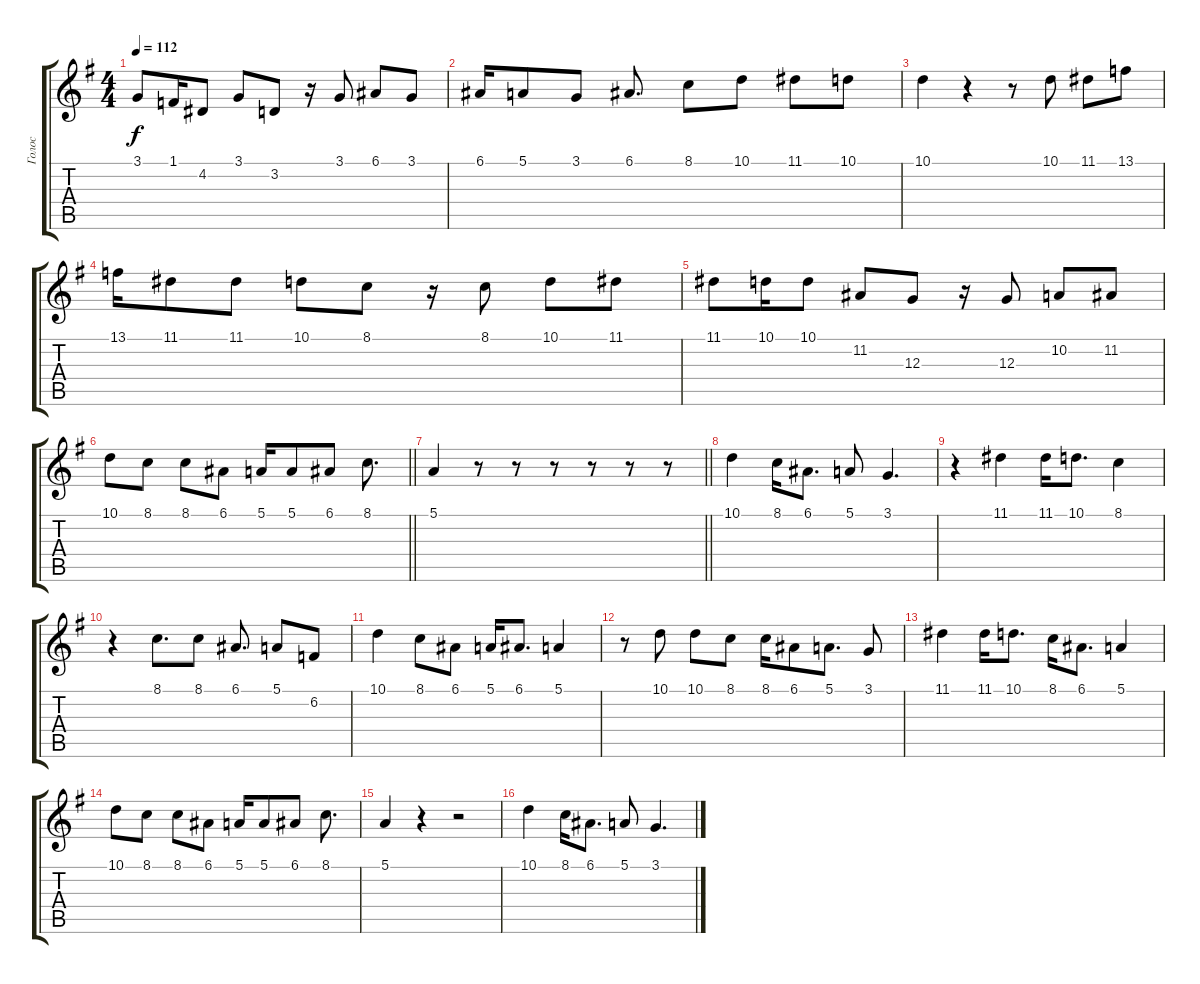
\track ("Голос" "Голос") {instrument flute}
\staff {score tabs}
\tuning (E4 B3 G3 D3 A2 E2) {hide}
\ts (4 4)
\tempo 112
\clef g2
\ks eminor
3.1.8{dy f} 1.1.16 4.2.8 3.1.8 3.2.8 r.16 3.1.8 6.1.8 3.1.8 |
6.1.16 5.1.8 3.1.8 6.1.8{d} 8.1.8 10.1.8 11.1.8 10.1.8 |
10.1.4 r.4 r.8 10.1.8 11.1.8 13.1.8 |
13.1.16 11.1.8 11.1.8 10.1.8 8.1.8 r.16 8.1.8 10.1.8 11.1.8 |
11.1.8 10.1.16 10.1.8 11.2.8 12.3.8 r.16 12.3.8 10.2.8 11.2.8 |
\barLineRight lightlight
10.1.8 8.1.8 8.1.8 6.1.8 5.1.16 5.1.8 6.1.8 8.1.8{d} |
\barLineRight lightlight
5.1.4 r.8 r.8 r.8 r.8 r.8 r.8 |
10.1.4 8.1.16 6.1.8{d} 5.1.8 3.1.4{d} |
r.4 11.1.4 11.1.16 10.1.8{d} 8.1.4 |
r.4 8.1.8{d} 8.1.8 6.1.8{d} 5.1.8 6.2.8 |
10.1.4 8.1.8 6.1.8 5.1.16 6.1.8{d} 5.1.4 |
r.8 10.1.8 10.1.8 8.1.8 8.1.16 6.1.8 5.1.8{d} 3.1.8 |
11.1.4 11.1.16 10.1.8{d} 8.1.16 6.1.8{d} 5.1.4 |
10.1.8 8.1.8 8.1.8 6.1.8 5.1.16 5.1.8 6.1.8 8.1.8{d} |
5.1.4 r.4 r.2 |
10.1.4 8.1.16 6.1.8{d} 5.1.8 3.1.4{d}
